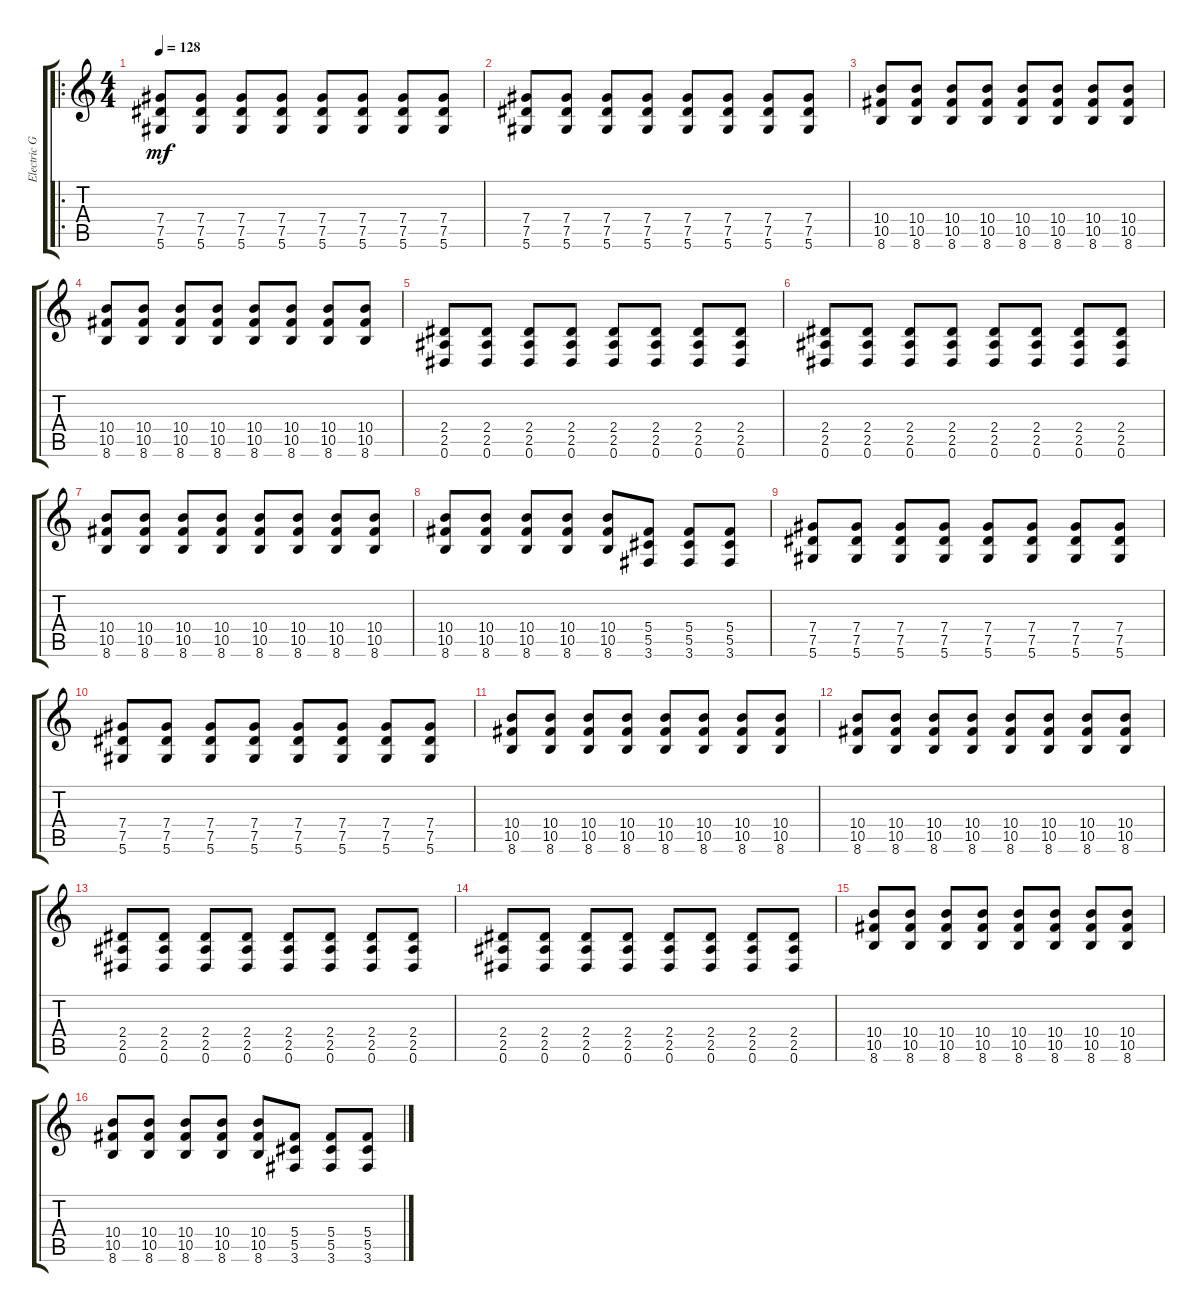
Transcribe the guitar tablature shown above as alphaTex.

\track ("Electric Guitar 2" "Electric G") {instrument distortionguitar}
\staff {score tabs}
\tuning (Eb4 Bb3 Gb3 Db3 Ab2 Eb2) {hide}
\ro
\ts (4 4)
\tempo 128
\clef g2
\ks c
(7.4 7.5 5.6).8{dy mf instrument distortionguitar} (7.4 7.5 5.6).8 (7.4 7.5 5.6).8 (7.4 7.5 5.6).8 (7.4 7.5 5.6).8 (7.4 7.5 5.6).8 (7.4 7.5 5.6).8 (7.4 7.5 5.6).8 |
(7.4 7.5 5.6).8 (7.4 7.5 5.6).8 (7.4 7.5 5.6).8 (7.4 7.5 5.6).8 (7.4 7.5 5.6).8 (7.4 7.5 5.6).8 (7.4 7.5 5.6).8 (7.4 7.5 5.6).8 |
(10.4 10.5 8.6).8 (10.4 10.5 8.6).8 (10.4 10.5 8.6).8 (10.4 10.5 8.6).8 (10.4 10.5 8.6).8 (10.4 10.5 8.6).8 (10.4 10.5 8.6).8 (10.4 10.5 8.6).8 |
(10.4 10.5 8.6).8 (10.4 10.5 8.6).8 (10.4 10.5 8.6).8 (10.4 10.5 8.6).8 (10.4 10.5 8.6).8 (10.4 10.5 8.6).8 (10.4 10.5 8.6).8 (10.4 10.5 8.6).8 |
(2.4 2.5 0.6).8 (2.4 2.5 0.6).8 (2.4 2.5 0.6).8 (2.4 2.5 0.6).8 (2.4 2.5 0.6).8 (2.4 2.5 0.6).8 (2.4 2.5 0.6).8 (2.4 2.5 0.6).8 |
(2.4 2.5 0.6).8 (2.4 2.5 0.6).8 (2.4 2.5 0.6).8 (2.4 2.5 0.6).8 (2.4 2.5 0.6).8 (2.4 2.5 0.6).8 (2.4 2.5 0.6).8 (2.4 2.5 0.6).8 |
(10.4 10.5 8.6).8 (10.4 10.5 8.6).8 (10.4 10.5 8.6).8 (10.4 10.5 8.6).8 (10.4 10.5 8.6).8 (10.4 10.5 8.6).8 (10.4 10.5 8.6).8 (10.4 10.5 8.6).8 |
(10.4 10.5 8.6).8 (10.4 10.5 8.6).8 (10.4 10.5 8.6).8 (10.4 10.5 8.6).8 (10.4 10.5 8.6).8 (5.4 5.5 3.6).8 (5.4 5.5 3.6).8 (5.4 5.5 3.6).8 |
(7.4 7.5 5.6).8 (7.4 7.5 5.6).8 (7.4 7.5 5.6).8 (7.4 7.5 5.6).8 (7.4 7.5 5.6).8 (7.4 7.5 5.6).8 (7.4 7.5 5.6).8 (7.4 7.5 5.6).8 |
(7.4 7.5 5.6).8 (7.4 7.5 5.6).8 (7.4 7.5 5.6).8 (7.4 7.5 5.6).8 (7.4 7.5 5.6).8 (7.4 7.5 5.6).8 (7.4 7.5 5.6).8 (7.4 7.5 5.6).8 |
(10.4 10.5 8.6).8 (10.4 10.5 8.6).8 (10.4 10.5 8.6).8 (10.4 10.5 8.6).8 (10.4 10.5 8.6).8 (10.4 10.5 8.6).8 (10.4 10.5 8.6).8 (10.4 10.5 8.6).8 |
(10.4 10.5 8.6).8 (10.4 10.5 8.6).8 (10.4 10.5 8.6).8 (10.4 10.5 8.6).8 (10.4 10.5 8.6).8 (10.4 10.5 8.6).8 (10.4 10.5 8.6).8 (10.4 10.5 8.6).8 |
(2.4 2.5 0.6).8 (2.4 2.5 0.6).8 (2.4 2.5 0.6).8 (2.4 2.5 0.6).8 (2.4 2.5 0.6).8 (2.4 2.5 0.6).8 (2.4 2.5 0.6).8 (2.4 2.5 0.6).8 |
(2.4 2.5 0.6).8 (2.4 2.5 0.6).8 (2.4 2.5 0.6).8 (2.4 2.5 0.6).8 (2.4 2.5 0.6).8 (2.4 2.5 0.6).8 (2.4 2.5 0.6).8 (2.4 2.5 0.6).8 |
(10.4 10.5 8.6).8 (10.4 10.5 8.6).8 (10.4 10.5 8.6).8 (10.4 10.5 8.6).8 (10.4 10.5 8.6).8 (10.4 10.5 8.6).8 (10.4 10.5 8.6).8 (10.4 10.5 8.6).8 |
(10.4 10.5 8.6).8 (10.4 10.5 8.6).8 (10.4 10.5 8.6).8 (10.4 10.5 8.6).8 (10.4 10.5 8.6).8 (5.4 5.5 3.6).8 (5.4 5.5 3.6).8 (5.4 5.5 3.6).8
